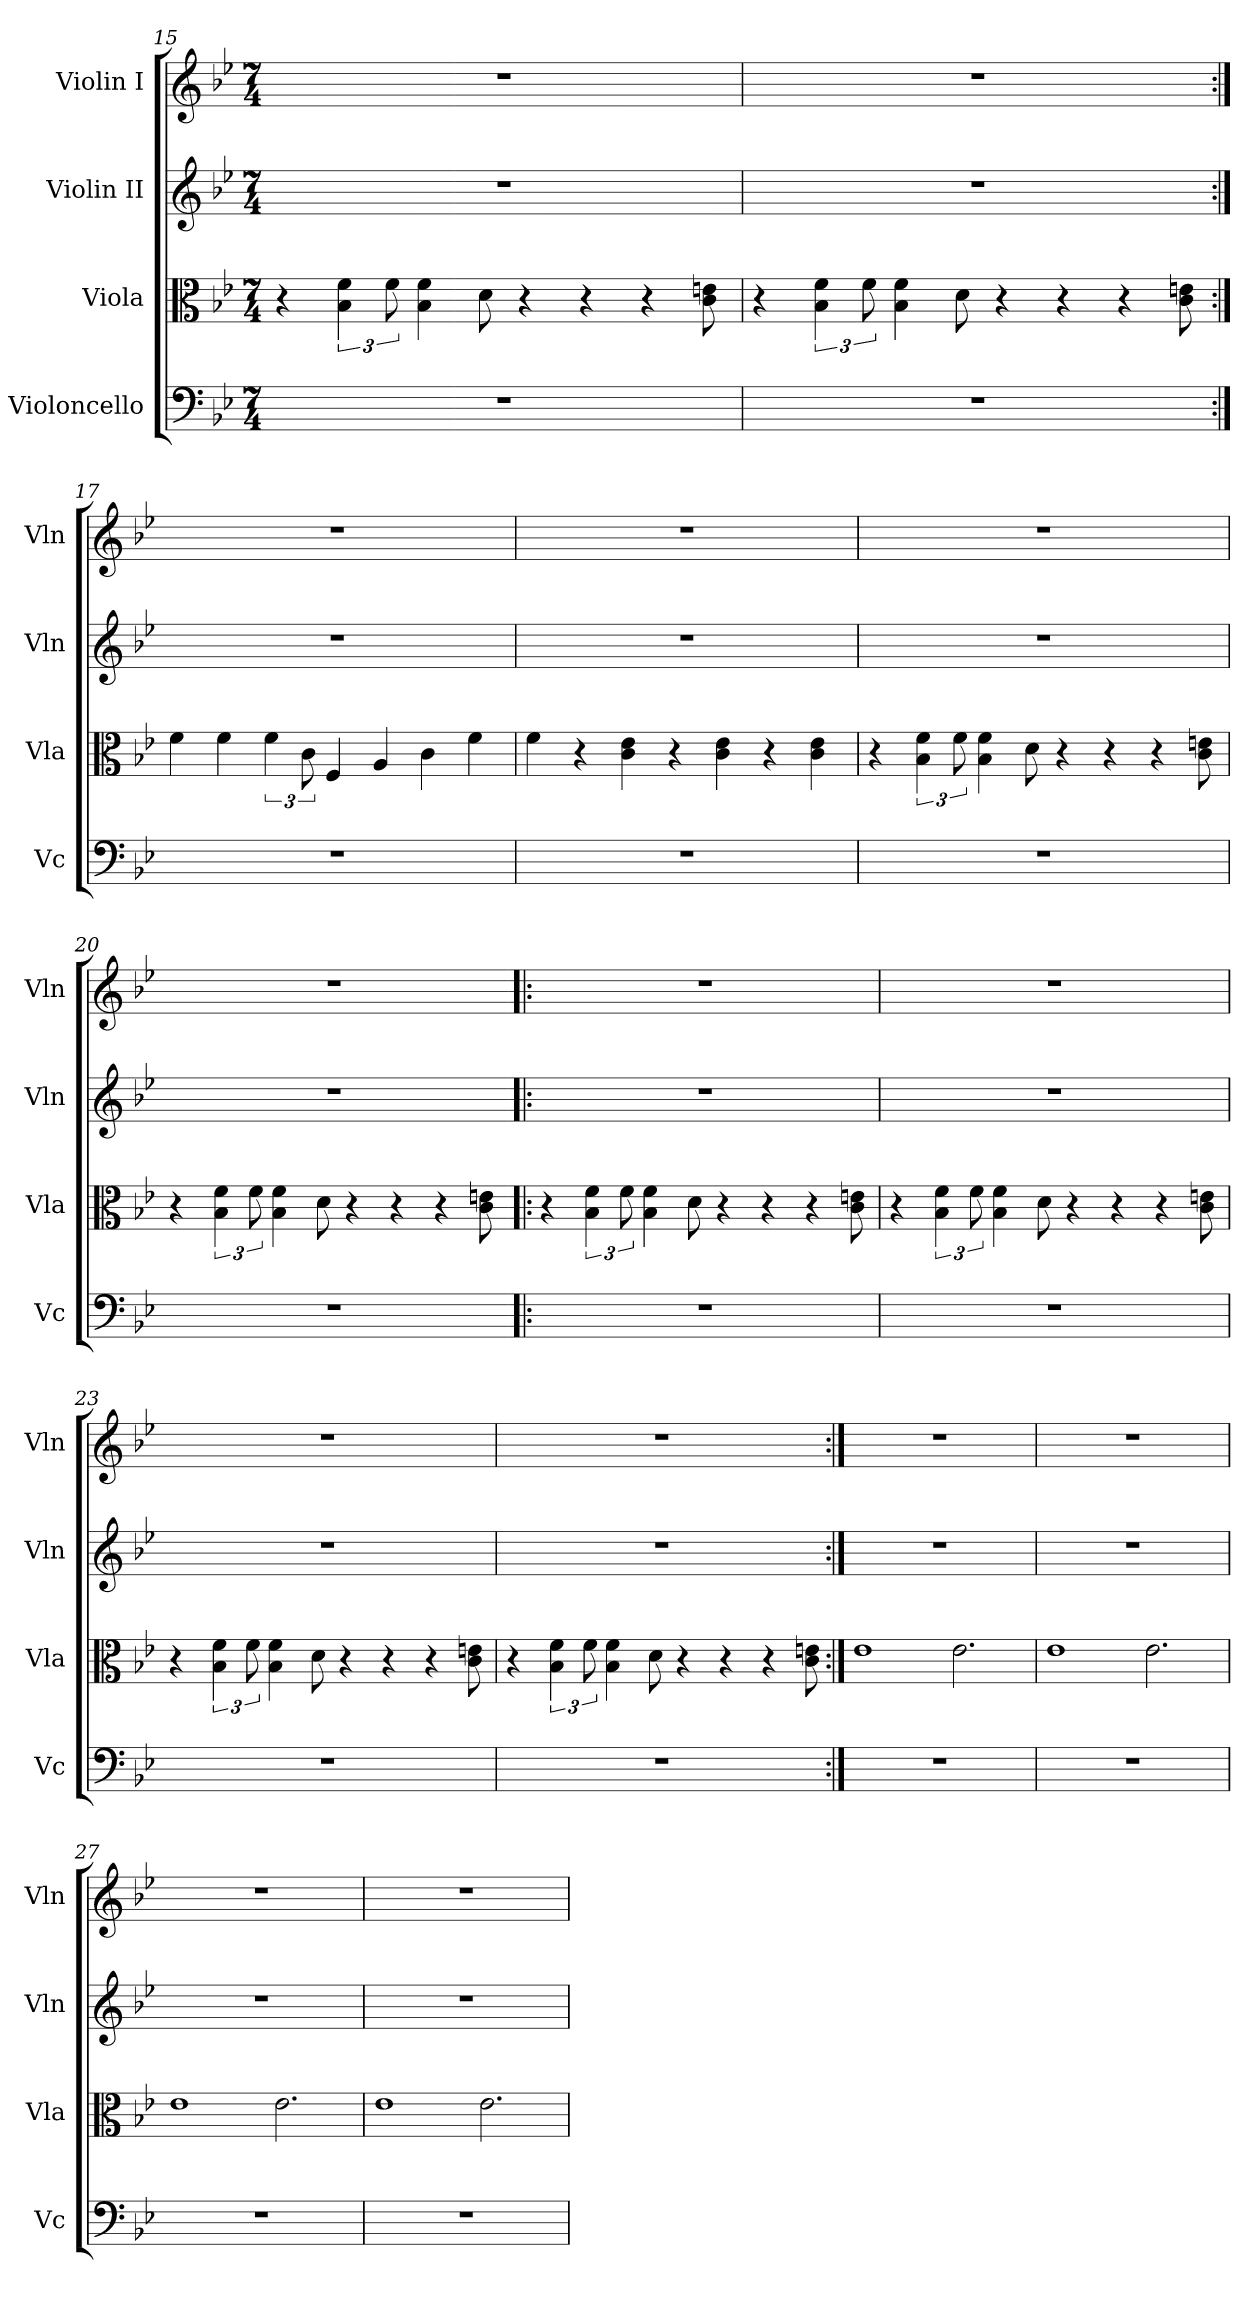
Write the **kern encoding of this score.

**kern	**kern	**kern	**kern
*part4	*part3	*part2	*part1
*staff4	*staff3	*staff2	*staff1
*I"Violoncello	*I"Viola	*I"Violin II	*I"Violin I
*I'Vc	*I'Vla	*I'Vln	*I'Vln
!!LO:LB:g=z
*clefF4	*clefC3	*clefG2	*clefG2
*k[b-e-]	*k[b-e-]	*k[b-e-]	*k[b-e-]
*M7/4	*M7/4	*M7/4	*M7/4
=15	=15	=15	=15
1..r	4r	1..r	1..r
.	6B-\ 6f\	.	.
.	12f\	.	.
.	4B-\ 4f\	.	.
.	8d\	.	.
.	4r	.	.
.	4r	.	.
.	4r	.	.
.	8c\ 8en\	.	.
=16	=16	=16	=16
1..r	4r	1..r	1..r
.	6B-\ 6f\	.	.
.	12f\	.	.
.	4B-\ 4f\	.	.
.	8d\	.	.
.	4r	.	.
.	4r	.	.
.	4r	.	.
.	8c\ 8en\	.	.
=17:|!	=17:|!	=17:|!	=17:|!
1..r	4f\	1..r	1..r
.	4f\	.	.
.	6f\	.	.
.	12c\	.	.
.	4F/	.	.
.	4A/	.	.
.	4c\	.	.
.	4f\	.	.
=18	=18	=18	=18
1..r	4f\	1..r	1..r
.	4r	.	.
.	4c\ 4e-\	.	.
.	4r	.	.
.	4c\ 4e-\	.	.
.	4r	.	.
.	4c\ 4e-\	.	.
=19	=19	=19	=19
1..r	4r	1..r	1..r
.	6B-\ 6f\	.	.
.	12f\	.	.
.	4B-\ 4f\	.	.
.	8d\	.	.
.	4r	.	.
.	4r	.	.
.	4r	.	.
.	8c\ 8en\	.	.
!!LO:LB:g=z
=20	=20	=20	=20
1..r	4r	1..r	1..r
.	6B-\ 6f\	.	.
.	12f\	.	.
.	4B-\ 4f\	.	.
.	8d\	.	.
.	4r	.	.
.	4r	.	.
.	4r	.	.
.	8c\ 8en\	.	.
=21!|:	=21!|:	=21!|:	=21!|:
1..r	4r	1..r	1..r
.	6B-\ 6f\	.	.
.	12f\	.	.
.	4B-\ 4f\	.	.
.	8d\	.	.
.	4r	.	.
.	4r	.	.
.	4r	.	.
.	8c\ 8en\	.	.
=22	=22	=22	=22
1..r	4r	1..r	1..r
.	6B-\ 6f\	.	.
.	12f\	.	.
.	4B-\ 4f\	.	.
.	8d\	.	.
.	4r	.	.
.	4r	.	.
.	4r	.	.
.	8c\ 8en\	.	.
=23	=23	=23	=23
1..r	4r	1..r	1..r
.	6B-\ 6f\	.	.
.	12f\	.	.
.	4B-\ 4f\	.	.
.	8d\	.	.
.	4r	.	.
.	4r	.	.
.	4r	.	.
.	8c\ 8en\	.	.
!!LO:LB:g=z
=24	=24	=24	=24
1..r	4r	1..r	1..r
.	6B-\ 6f\	.	.
.	12f\	.	.
.	4B-\ 4f\	.	.
.	8d\	.	.
.	4r	.	.
.	4r	.	.
.	4r	.	.
.	8c\ 8en\	.	.
=25:|!	=25:|!	=25:|!	=25:|!
1..r	1e-	1..r	1..r
.	2.e-\	.	.
=26	=26	=26	=26
1..r	1e-	1..r	1..r
.	2.e-\	.	.
=27	=27	=27	=27
1..r	1e-	1..r	1..r
.	2.e-\	.	.
=28	=28	=28	=28
1..r	1e-	1..r	1..r
.	2.e-\	.	.
=	=	=	=
*-	*-	*-	*-
